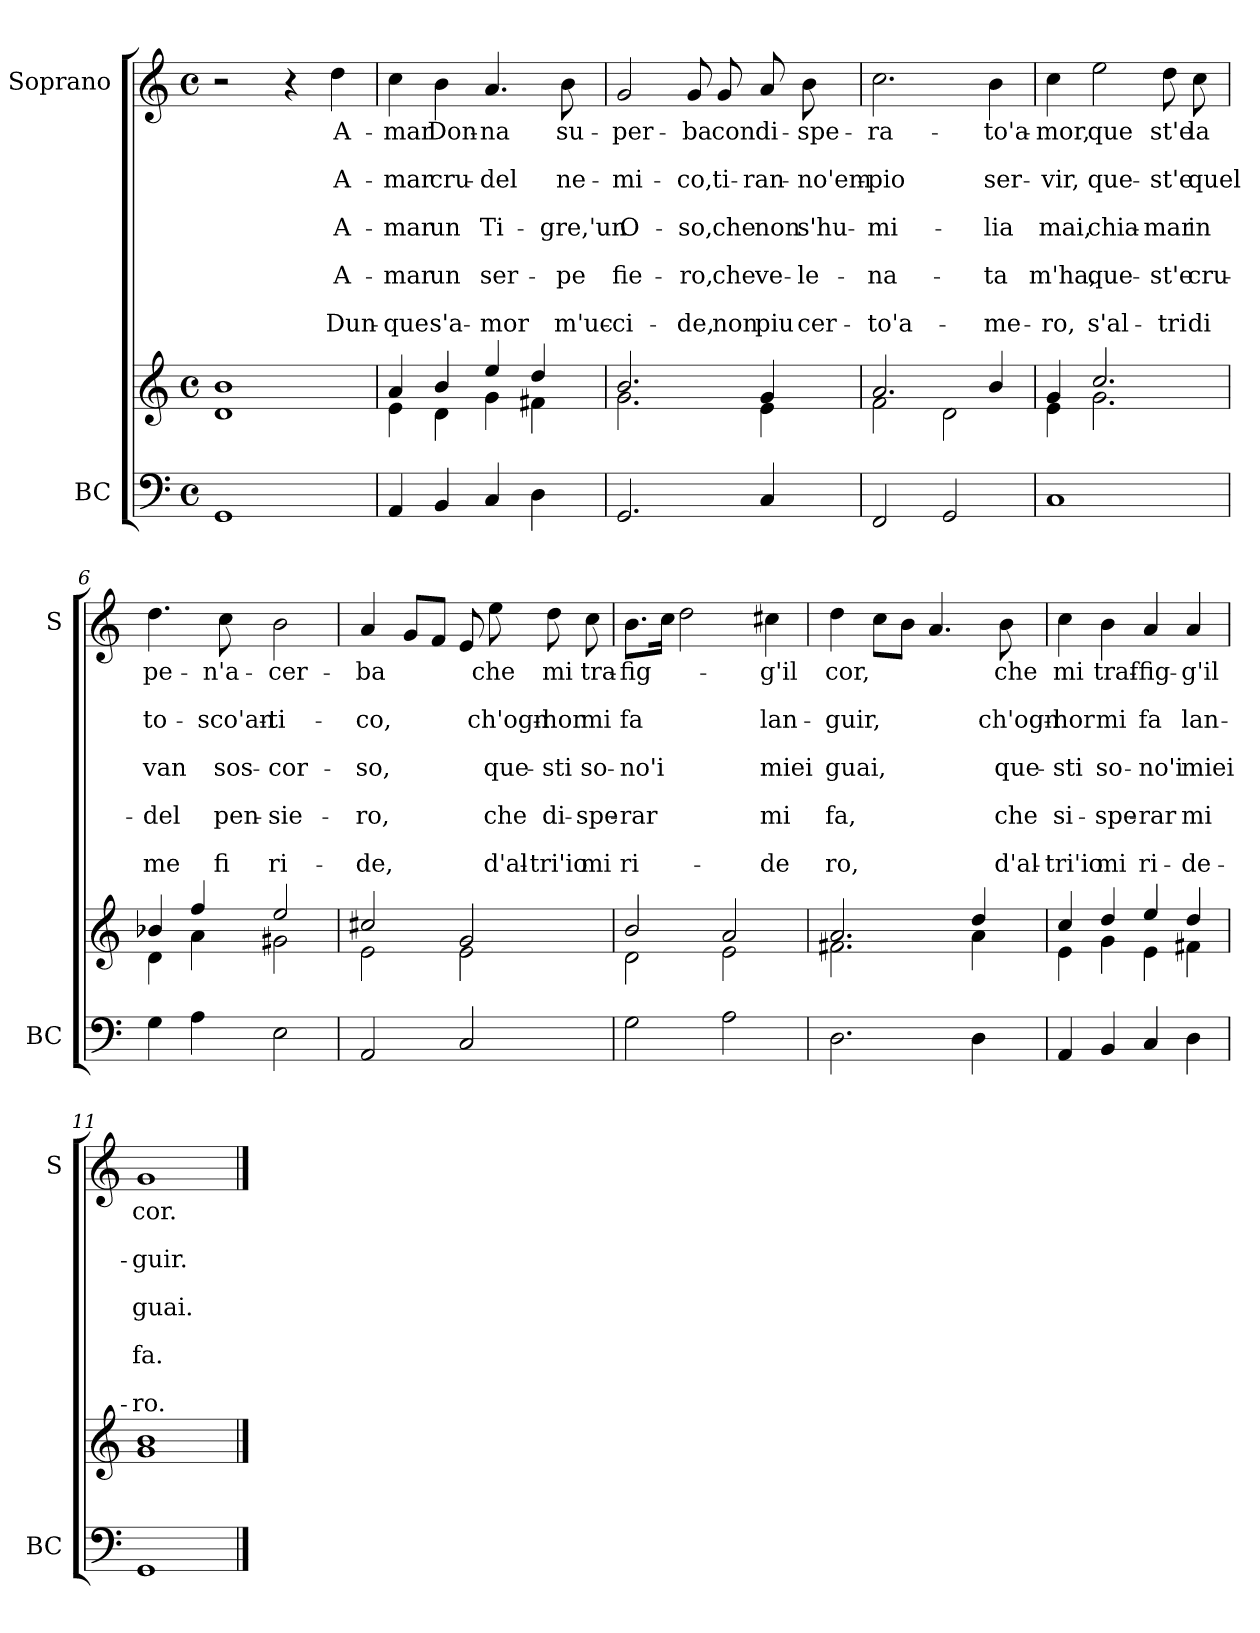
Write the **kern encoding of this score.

**kern	**kern	**kern	**text	**text	**text	**text	**text	**text	**text	**text	**text
*part2	*part2	*part1	*part1	*part1	*part1	*part1	*part1	*part1	*part1	*part1	*part1
*staff3	*staff2	*staff1	*staff1	*staff1	*staff1	*staff1	*staff1	*staff1	*staff1	*staff1	*staff1
*I"BC	*	*I"Soprano	*	*	*	*	*	*	*	*	*
*I'BC	*	*I'S	*	*	*	*	*	*	*	*	*
*clefF4	*clefG2	*clefG2	*	*	*	*	*	*	*	*	*
*k[]	*k[]	*k[]	*	*	*	*	*	*	*	*	*
*C:	*C:	*C:	*	*	*	*	*	*	*	*	*
*M4/4	*M4/4	*M4/4	*	*	*	*	*	*	*	*	*
*met(c)	*met(c)	*met(c)	*	*	*	*	*	*	*	*	*
=1	=1	=1	=1	=1	=1	=1	=1	=1	=1	=1	=1
*	*^	*	*	*	*	*	*	*	*	*	*
1GG	1b	1d	2r	.	.	.	.	.	.	.	.	.
.	.	.	4r	.	.	.	.	.	.	.	.	.
!	!	!	!	!LO:LY:b	!	!LO:LY:b	!	!LO:LY:b	!	!LO:LY:b	!	!LO:LY:b
.	.	.	4dd\	A-	.	A-	.	A-	.	A-	.	Dun-
=2	=2	=2	=2	=2	=2	=2	=2	=2	=2	=2	=2	=2
!	!	!	!	!LO:LY:b	!	!LO:LY:b	!	!LO:LY:b	!	!LO:LY:b	!	!LO:LY:b
4AA/	4a/	4e\	4cc\	-mar	.	-mar	.	-mar	.	-mar	.	-que
!	!	!	!	!LO:LY:b	!	!LO:LY:b	!	!LO:LY:b	!	!LO:LY:b	!	!LO:LY:b
4BB/	4b/	4d\	4b\	Don-	.	cru-	.	un	.	un	.	s'a-
!	!	!	!	!LO:LY:b	!	!LO:LY:b	!	!LO:LY:b	!	!LO:LY:b	!	!LO:LY:b
4C/	4ee/	4g\	4.a/	-na	.	-del	.	Ti-	.	ser-	.	-mor
4D\	4dd/	4f#X\	.	.	.	.	.	.	.	.	.	.
!	!	!	!	!LO:LY:b	!	!LO:LY:b	!	!LO:LY:b	!	!LO:LY:b	!	!LO:LY:b
.	.	.	8b\	su-	.	ne-	.	-gre,'un	.	-pe	.	m'uc-
=3	=3	=3	=3	=3	=3	=3	=3	=3	=3	=3	=3	=3
!	!	!	!	!LO:LY:b	!	!LO:LY:b	!	!LO:LY:b	!	!LO:LY:b	!	!LO:LY:b
2.GG/	2.b/	2.g\	2g/	-per-	.	-mi-	.	O-	.	fie-	.	-ci-
!	!	!	!	!LO:LY:b	!	!LO:LY:b	!	!LO:LY:b	!	!LO:LY:b	!	!LO:LY:b
.	.	.	8g/	-ba	.	-co,	.	-so,	.	-ro,	.	-de,
!	!	!	!	!LO:LY:b	!	!LO:LY:b	!	!LO:LY:b	!	!LO:LY:b	!	!LO:LY:b
.	.	.	8g/	con	.	ti-	.	che	.	che	.	non
!	!	!	!	!LO:LY:b	!	!LO:LY:b	!	!LO:LY:b	!	!LO:LY:b	!	!LO:LY:b
4C/	4g/	4e\	8a/	di-	.	-ran-	.	non	.	ve-	.	piu
!	!	!	!	!LO:LY:b	!	!LO:LY:b	!	!LO:LY:b	!	!LO:LY:b	!	!LO:LY:b
.	.	.	8b\	-spe-	.	-no'em-	.	s'hu-	.	-le-	.	cer-
!!LO:LB:g=z
=4	=4	=4	=4	=4	=4	=4	=4	=4	=4	=4	=4	=4
!	!	!	!	!LO:LY:b	!	!LO:LY:b	!	!LO:LY:b	!	!LO:LY:b	!	!LO:LY:b
2FF/	2.a/	2f\	2.cc\	-ra-	.	-pio	.	-mi-	.	-na-	.	-to'a-
2GG/	.	2d\	.	.	.	.	.	.	.	.	.	.
!	!	!	!	!LO:LY:b	!	!LO:LY:b	!	!LO:LY:b	!	!LO:LY:b	!	!LO:LY:b
.	4b/	.	4b\	-to'a-	.	ser-	.	-lia	.	-ta	.	-me-
=5	=5	=5	=5	=5	=5	=5	=5	=5	=5	=5	=5	=5
!	!	!	!	!LO:LY:b	!	!LO:LY:b	!	!LO:LY:b	!	!LO:LY:b	!	!LO:LY:b
1C	4g/	4e\	4cc\	-mor,	.	-vir,	.	mai,	.	m'ha,	.	-ro,
!	!	!	!	!LO:LY:b	!	!LO:LY:b	!	!LO:LY:b	!	!LO:LY:b	!	!LO:LY:b
.	2.cc/	2.g\	2ee\	que	.	que-	.	chia-	.	que-	.	s'al-
!	!	!	!	!LO:LY:b	!	!LO:LY:b	!	!LO:LY:b	!	!LO:LY:b	!	!LO:LY:b
.	.	.	8dd\	st'e	.	-st'e	.	-mar	.	-st'e	.	-tri
!	!	!	!	!LO:LY:b	!	!LO:LY:b	!	!LO:LY:b	!	!LO:LY:b	!	!LO:LY:b
.	.	.	8cc\	la	.	quel	.	in	.	cru-	.	di
=6	=6	=6	=6	=6	=6	=6	=6	=6	=6	=6	=6	=6
!	!	!	!	!LO:LY:b	!	!LO:LY:b	!	!LO:LY:b	!	!LO:LY:b	!	!LO:LY:b
4G\	4b-X/	4d\	4.dd\	pe-	.	to-	.	van	.	-del	.	me
4A\	4ff/	4a\	.	.	.	.	.	.	.	.	.	.
!	!	!	!	!LO:LY:b	!	!LO:LY:b	!	!LO:LY:b	!	!LO:LY:b	!	!LO:LY:b
.	.	.	8cc\	-n'a-	.	-sco'an-	.	sos-	.	pen-	.	fi
!	!	!	!	!LO:LY:b	!	!LO:LY:b	!	!LO:LY:b	!	!LO:LY:b	!	!LO:LY:b
2E\	2ee/	2g#X\	2b\	-cer-	.	-ti-	.	-cor-	.	-sie-	.	ri-
=7	=7	=7	=7	=7	=7	=7	=7	=7	=7	=7	=7	=7
!	!	!	!	!LO:LY:b	!	!LO:LY:b	!	!LO:LY:b	!	!LO:LY:b	!	!LO:LY:b
2AA/	2cc#X/	2e\	4a/	-ba	.	-co,	.	-so,	.	-ro,	.	-de,
.	.	.	8g/L	.	.	.	.	.	.	.	.	.
.	.	.	8f/J	.	.	.	.	.	.	.	.	.
2C/	2g/	2e\	8e/	.	.	.	.	.	.	.	.	.
!	!	!	!	!LO:LY:b	!	!LO:LY:b	!	!LO:LY:b	!	!LO:LY:b	!	!LO:LY:b
.	.	.	8ee\	che	.	ch'ogn-	.	que-	.	che	.	d'al-
!	!	!	!	!LO:LY:b	!	!LO:LY:b	!	!LO:LY:b	!	!LO:LY:b	!	!LO:LY:b
.	.	.	8dd\	mi	.	-hor	.	-sti	.	di-	.	-tri'io
!	!	!	!	!LO:LY:b	!	!LO:LY:b	!	!LO:LY:b	!	!LO:LY:b	!	!LO:LY:b
.	.	.	8cc\	tra-	.	mi	.	so-	.	-spe-	.	mi
!!LO:PB:g=z
=8	=8	=8	=8	=8	=8	=8	=8	=8	=8	=8	=8	=8
!	!	!	!	!LO:LY:b	!	!LO:LY:b	!	!LO:LY:b	!	!LO:LY:b	!	!LO:LY:b
2G\	2b/	2d\	8.b\L	-fig-	.	fa	.	-no'i	.	-rar	.	ri-
.	.	.	16cc\Jk	.	.	.	.	.	.	.	.	.
.	.	.	2dd\	.	.	.	.	.	.	.	.	.
2A\	2a/	2e\	.	.	.	.	.	.	.	.	.	.
!	!	!	!	!LO:LY:b	!	!LO:LY:b	!	!LO:LY:b	!	!LO:LY:b	!	!LO:LY:b
.	.	.	4cc#X\	-g'il	.	lan-	.	miei	.	mi	.	-de
=9	=9	=9	=9	=9	=9	=9	=9	=9	=9	=9	=9	=9
!	!	!	!	!LO:LY:b	!	!LO:LY:b	!	!LO:LY:b	!	!LO:LY:b	!	!LO:LY:b
2.D\	2.a/	2.f#X\	4dd\	cor,	.	-guir,	.	guai,	.	fa,	.	ro,
.	.	.	8cc\L	.	.	.	.	.	.	.	.	.
.	.	.	8b\J	.	.	.	.	.	.	.	.	.
.	.	.	4.a/	.	.	.	.	.	.	.	.	.
4D\	4dd/	4a\	.	.	.	.	.	.	.	.	.	.
!	!	!	!	!LO:LY:b	!	!LO:LY:b	!	!LO:LY:b	!	!LO:LY:b	!	!LO:LY:b
.	.	.	8b\	che	.	ch'ogn-	.	que-	.	che	.	d'al-
=10	=10	=10	=10	=10	=10	=10	=10	=10	=10	=10	=10	=10
!	!	!	!	!LO:LY:b	!	!LO:LY:b	!	!LO:LY:b	!	!LO:LY:b	!	!LO:LY:b
4AA/	4cc/	4e\	4cc\	mi	.	-hor	.	-sti	.	si-	.	-tri'io
!	!	!	!	!LO:LY:b	!	!LO:LY:b	!	!LO:LY:b	!	!LO:LY:b	!	!LO:LY:b
4BB/	4dd/	4g\	4b\	traf-	.	mi	.	so-	.	-spe-	.	mi
!	!	!	!	!LO:LY:b	!	!LO:LY:b	!	!LO:LY:b	!	!LO:LY:b	!	!LO:LY:b
4C/	4ee/	4e\	4a/	-fig-	.	fa	.	-no'i	.	-rar	.	ri-
!	!	!	!	!LO:LY:b	!	!LO:LY:b	!	!LO:LY:b	!	!LO:LY:b	!	!LO:LY:b
4D\	4dd/	4f#X\	4a/	-g'il	.	lan-	.	miei	.	mi	.	-de-
=11	=11	=11	=11	=11	=11	=11	=11	=11	=11	=11	=11	=11
!	!	!	!	!LO:LY:b	!	!LO:LY:b	!	!LO:LY:b	!	!LO:LY:b	!	!LO:LY:b
1GG	1b	1g	1g	cor.	.	-guir.	.	guai.	.	fa.	.	-ro.
*	*v	*v	*	*	*	*	*	*	*	*	*	*
==	==	==	==	==	==	==	==	==	==	==	==
*-	*-	*-	*-	*-	*-	*-	*-	*-	*-	*-	*-
